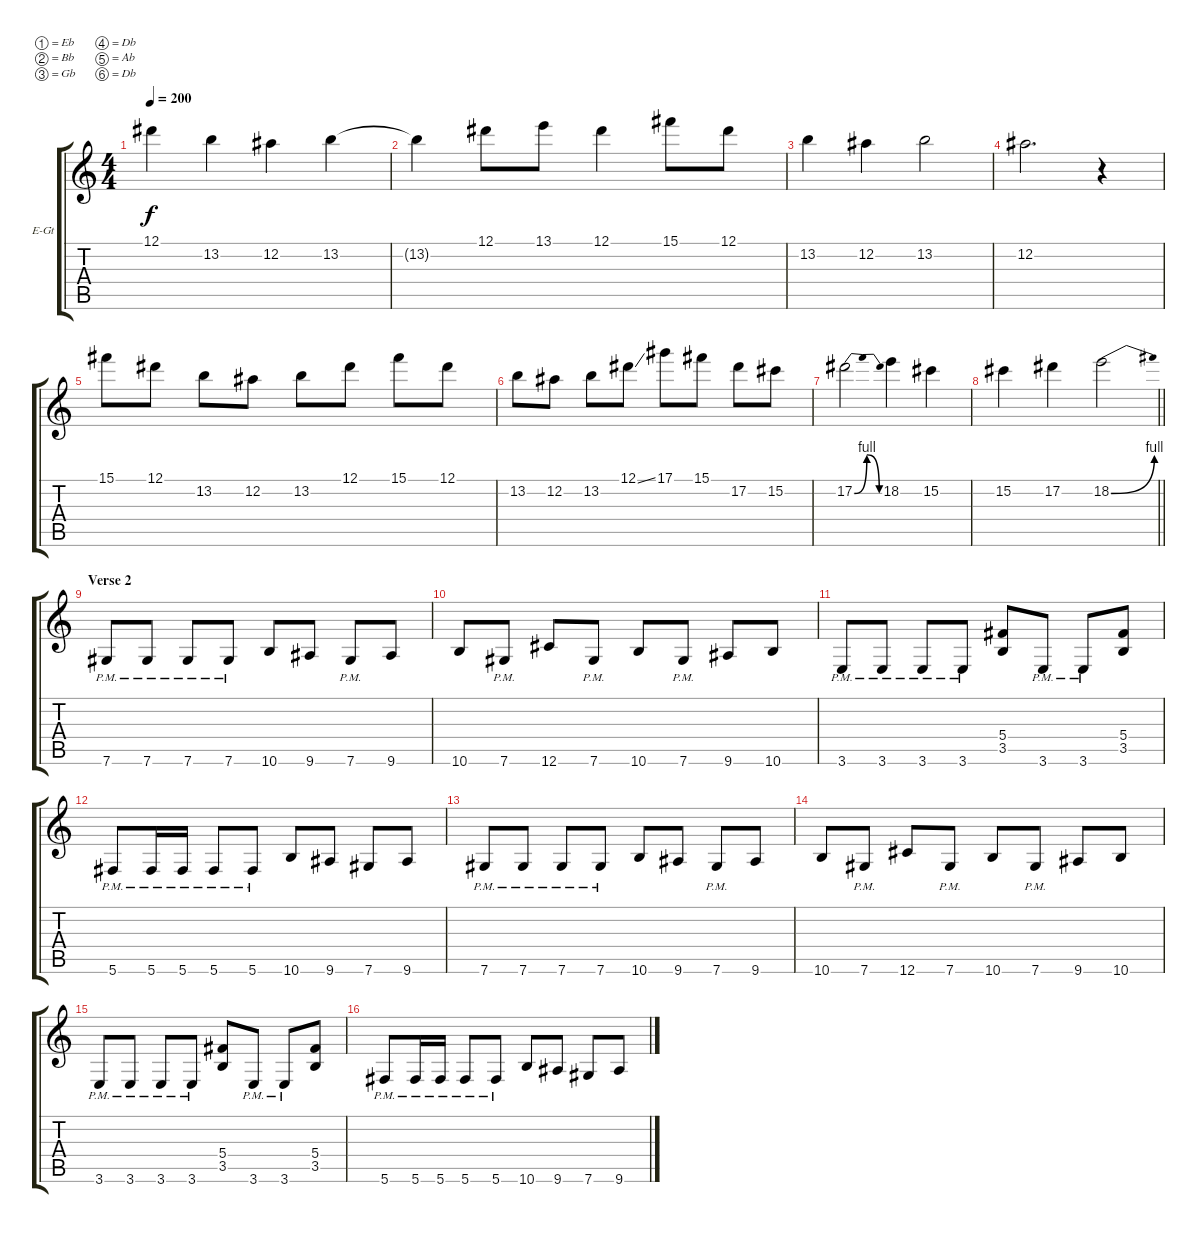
\bracketExtendMode groupsimilarinstruments
\firstSystemTrackNameOrientation horizontal
\otherSystemsTrackNameOrientation horizontal
\track ("Jinxx" "E-Gt") {instrument distortionguitar}
\staff {score tabs}
\tuning (Eb4 Bb3 Gb3 Db3 Ab2 Db2)
\ts (4 4)
\tempo 200
\clef g2
\ks c
12.1.4{dy f} 13.2.4 12.2.4 13.2.4 |
13.2{t}.4 12.1.8 13.1.8 12.1.4 15.1.8 12.1.8 |
13.2.4 12.2.4 13.2.2 |
12.2.2{d} r.4 |
15.1.8 12.1.8 13.2.8 12.2.8 13.2.8 12.1.8 15.1.8 12.1.8 |
13.2.8 12.2.8 13.2.8 12.1{ss}.8 17.1.8 15.1.8 17.2.8 15.2.8 |
17.2{be (bendrelease 0 0 30 4 30 4 60 0)}.2 18.2.4 15.2.4 |
\barLineRight lightlight
15.2.4 17.2.4 18.2{be (bend 0 0 60 4)}.2 |
\section ("" "Verse 2")
7.6{pm}.8 7.6{pm}.8 7.6{pm}.8 7.6{pm}.8 10.6.8 9.6.8 7.6{pm}.8 9.6.8 |
10.6.8 7.6{pm}.8 12.6.8 7.6{pm}.8 10.6.8 7.6{pm}.8 9.6.8 10.6.8 |
3.6{pm}.8 3.6{pm}.8 3.6{pm}.8 3.6{pm}.8 (5.4 3.5).8 3.6{pm}.8 3.6{pm}.8 (5.4 3.5).8 |
5.6{pm}.8 5.6{pm}.16 5.6{pm}.16 5.6{pm}.8 5.6{pm}.8 10.6.8 9.6.8 7.6.8 9.6.8 |
7.6{pm}.8 7.6{pm}.8 7.6{pm}.8 7.6{pm}.8 10.6.8 9.6.8 7.6{pm}.8 9.6.8 |
10.6.8 7.6{pm}.8 12.6.8 7.6{pm}.8 10.6.8 7.6{pm}.8 9.6.8 10.6.8 |
3.6{pm}.8 3.6{pm}.8 3.6{pm}.8 3.6{pm}.8 (5.4 3.5).8 3.6{pm}.8 3.6{pm}.8 (5.4 3.5).8 |
5.6{pm}.8 5.6{pm}.16 5.6{pm}.16 5.6{pm}.8 5.6{pm}.8 10.6.8 9.6.8 7.6.8 9.6.8
